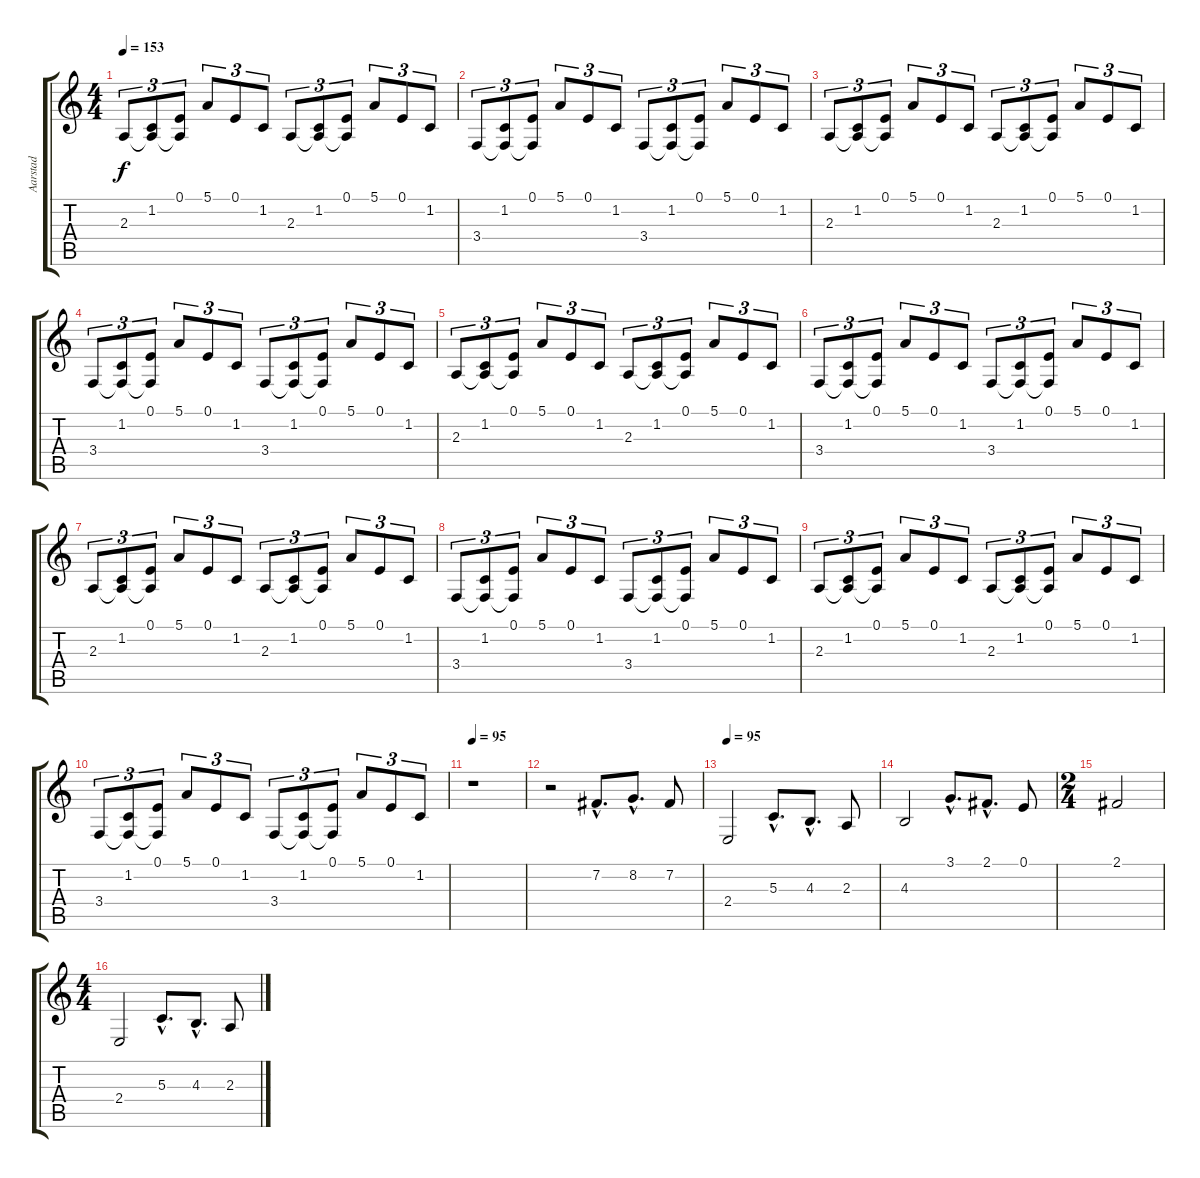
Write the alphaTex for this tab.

\track ("Aarstad" "Aarstad") {instrument choiraahs}
\staff {score tabs}
\tuning (E4 B3 G3 D3 A2 E2) {hide}
\ts (4 4)
\tempo 153
\clef g2
\ks c
2.3.8{tu (3 2) dy f} (1.2 2.3{t}).8{tu (3 2)} (0.1 2.3{t}).8{tu (3 2)} 5.1.8{tu (3 2)} 0.1.8{tu (3 2)} 1.2.8{tu (3 2)} 2.3.8{tu (3 2)} (1.2 2.3{t}).8{tu (3 2)} (0.1 2.3{t}).8{tu (3 2)} 5.1.8{tu (3 2)} 0.1.8{tu (3 2)} 1.2.8{tu (3 2)} |
3.4.8{tu (3 2)} (1.2 3.4{t}).8{tu (3 2)} (0.1 3.4{t}).8{tu (3 2)} 5.1.8{tu (3 2)} 0.1.8{tu (3 2)} 1.2.8{tu (3 2)} 3.4.8{tu (3 2)} (1.2 3.4{t}).8{tu (3 2)} (0.1 3.4{t}).8{tu (3 2)} 5.1.8{tu (3 2)} 0.1.8{tu (3 2)} 1.2.8{tu (3 2)} |
2.3.8{tu (3 2)} (1.2 2.3{t}).8{tu (3 2)} (0.1 2.3{t}).8{tu (3 2)} 5.1.8{tu (3 2)} 0.1.8{tu (3 2)} 1.2.8{tu (3 2)} 2.3.8{tu (3 2)} (1.2 2.3{t}).8{tu (3 2)} (0.1 2.3{t}).8{tu (3 2)} 5.1.8{tu (3 2)} 0.1.8{tu (3 2)} 1.2.8{tu (3 2)} |
3.4.8{tu (3 2)} (1.2 3.4{t}).8{tu (3 2)} (0.1 3.4{t}).8{tu (3 2)} 5.1.8{tu (3 2)} 0.1.8{tu (3 2)} 1.2.8{tu (3 2)} 3.4.8{tu (3 2)} (1.2 3.4{t}).8{tu (3 2)} (0.1 3.4{t}).8{tu (3 2)} 5.1.8{tu (3 2)} 0.1.8{tu (3 2)} 1.2.8{tu (3 2)} |
2.3.8{tu (3 2)} (1.2 2.3{t}).8{tu (3 2)} (0.1 2.3{t}).8{tu (3 2)} 5.1.8{tu (3 2)} 0.1.8{tu (3 2)} 1.2.8{tu (3 2)} 2.3.8{tu (3 2)} (1.2 2.3{t}).8{tu (3 2)} (0.1 2.3{t}).8{tu (3 2)} 5.1.8{tu (3 2)} 0.1.8{tu (3 2)} 1.2.8{tu (3 2)} |
3.4.8{tu (3 2)} (1.2 3.4{t}).8{tu (3 2)} (0.1 3.4{t}).8{tu (3 2)} 5.1.8{tu (3 2)} 0.1.8{tu (3 2)} 1.2.8{tu (3 2)} 3.4.8{tu (3 2)} (1.2 3.4{t}).8{tu (3 2)} (0.1 3.4{t}).8{tu (3 2)} 5.1.8{tu (3 2)} 0.1.8{tu (3 2)} 1.2.8{tu (3 2)} |
2.3.8{tu (3 2)} (1.2 2.3{t}).8{tu (3 2)} (0.1 2.3{t}).8{tu (3 2)} 5.1.8{tu (3 2)} 0.1.8{tu (3 2)} 1.2.8{tu (3 2)} 2.3.8{tu (3 2)} (1.2 2.3{t}).8{tu (3 2)} (0.1 2.3{t}).8{tu (3 2)} 5.1.8{tu (3 2)} 0.1.8{tu (3 2)} 1.2.8{tu (3 2)} |
3.4.8{tu (3 2)} (1.2 3.4{t}).8{tu (3 2)} (0.1 3.4{t}).8{tu (3 2)} 5.1.8{tu (3 2)} 0.1.8{tu (3 2)} 1.2.8{tu (3 2)} 3.4.8{tu (3 2)} (1.2 3.4{t}).8{tu (3 2)} (0.1 3.4{t}).8{tu (3 2)} 5.1.8{tu (3 2)} 0.1.8{tu (3 2)} 1.2.8{tu (3 2)} |
2.3.8{tu (3 2)} (1.2 2.3{t}).8{tu (3 2)} (0.1 2.3{t}).8{tu (3 2)} 5.1.8{tu (3 2)} 0.1.8{tu (3 2)} 1.2.8{tu (3 2)} 2.3.8{tu (3 2)} (1.2 2.3{t}).8{tu (3 2)} (0.1 2.3{t}).8{tu (3 2)} 5.1.8{tu (3 2)} 0.1.8{tu (3 2)} 1.2.8{tu (3 2)} |
3.4.8{tu (3 2)} (1.2 3.4{t}).8{tu (3 2)} (0.1 3.4{t}).8{tu (3 2)} 5.1.8{tu (3 2)} 0.1.8{tu (3 2)} 1.2.8{tu (3 2)} 3.4.8{tu (3 2)} (1.2 3.4{t}).8{tu (3 2)} (0.1 3.4{t}).8{tu (3 2)} 5.1.8{tu (3 2)} 0.1.8{tu (3 2)} 1.2.8{tu (3 2)} |
\tempo 91
\tempo 95
r.1 |
r.2 7.2{hac}.8{d volume 16 instrument synthstrings1} 8.2{hac}.8{d} 7.2.8 |
\tempo 95
2.4.2 5.3{hac}.8{d} 4.3{hac}.8{d} 2.3.8 |
4.3.2 3.1{hac}.8{d} 2.1{hac}.8{d} 0.1.8 |
\ts (2 4)
2.1.2 |
\ts (4 4)
2.4.2 5.3{hac}.8{d} 4.3{hac}.8{d} 2.3.8
